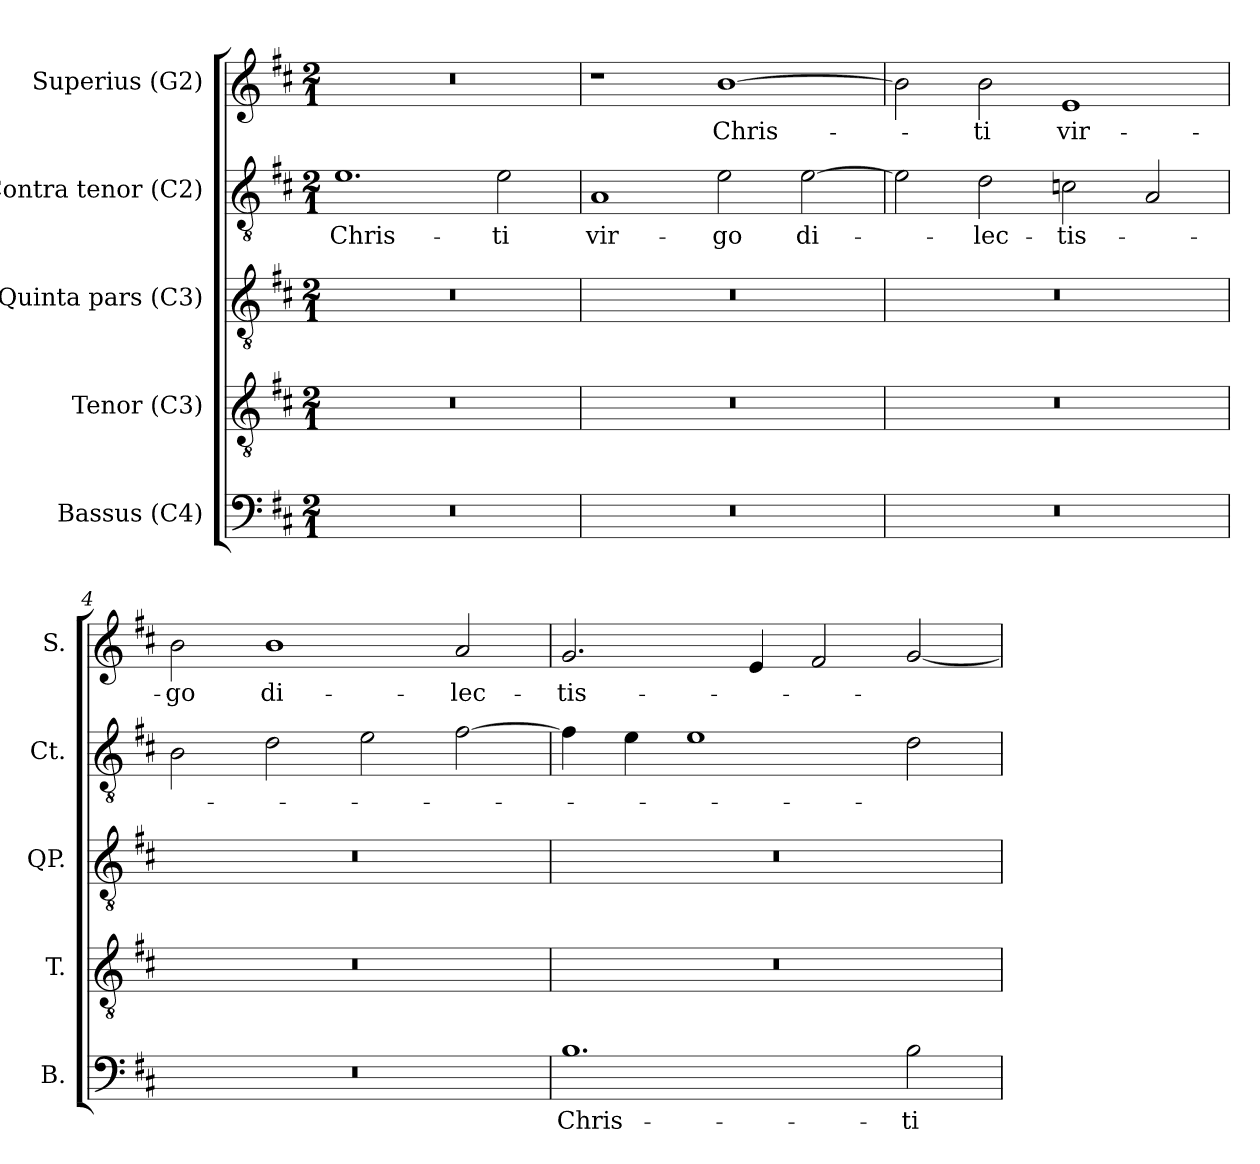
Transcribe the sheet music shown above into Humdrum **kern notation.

**kern	**text	**kern	**kern	**kern	**text	**kern	**text
*part5	*part5	*part4	*part3	*part2	*part2	*part1	*part1
*staff5	*staff5	*staff4	*staff3	*staff2	*staff2	*staff1	*staff1
*I"Bassus (C4)	*	*I"Tenor (C3)	*I"Quinta pars (C3)	*I"Contra tenor (C2)	*	*I"Superius (G2)	*
*I'B.	*	*I'T.	*I'QP.	*I'Ct.	*	*I'S.	*
!!LO:PB:g=z
*clefF4	*	*clefGv2	*clefGv2	*clefGv2	*	*clefG2	*
*	*	*ITrd7c12	*ITrd7c12	*	*	*	*
*k[f#c#]	*	*k[f#c#]	*k[f#c#]	*k[f#c#]	*	*k[f#c#]	*
*D:	*	*D:	*D:	*D:	*	*D:	*
*M2/1	*	*M2/1	*M2/1	*M2/1	*	*M2/1	*
=1	=1	=1	=1	=1	=1	=1	=1
!LO:N:vis=1	!	!LO:N:vis=1	!LO:N:vis=1	!	!	!	!
!	!	!	!	!	!LO:LY:b:color=#000000	!LO:N:vis=1	!
0r	.	0r	0r	1.ei	Chris-	0r	.
!	!	!	!	!	!LO:LY:b:color=#000000	!	!
.	.	.	.	2ei\	-ti	.	.
=2	=2	=2	=2	=2	=2	=2	=2
!LO:N:vis=1	!	!LO:N:vis=1	!LO:N:vis=1	!	!	!	!
!	!	!	!	!	!LO:LY:b:color=#000000	!	!
0r	.	0r	0r	1Ai	vir-	1r	.
!	!	!	!	!	!LO:LY:b:color=#000000	!	!
!	!	!	!	!	!	!	!LO:LY:b:color=#000000
.	.	.	.	2ei\	-go	[1bi	Chris-
!	!	!	!	!	!LO:LY:b:color=#000000	!	!
.	.	.	.	[2ei\	di-	.	.
=3	=3	=3	=3	=3	=3	=3	=3
!LO:N:vis=1	!	!LO:N:vis=1	!LO:N:vis=1	!	!	!	!
0r	.	0r	0r	2ei\]	.	2bi\]	.
!	!	!	!	!	!LO:LY:b:color=#000000	!	!
!	!	!	!	!	!	!	!LO:LY:b:color=#000000
.	.	.	.	2di\	-lec-	2bi\	-ti
!	!	!	!	!	!LO:LY:b:color=#000000	!	!
!	!	!	!	!	!	!	!LO:LY:b:color=#000000
.	.	.	.	2ci\	-tis-	1ei	vir-
.	.	.	.	2Ai/	.	.	.
=4	=4	=4	=4	=4	=4	=4	=4
!LO:N:vis=1	!	!LO:N:vis=1	!LO:N:vis=1	!	!	!	!
!	!	!	!	!	!	!	!LO:LY:b:color=#000000
0r	.	0r	0r	2Bi\	.	2bi\	-go
!	!	!	!	!	!	!	!LO:LY:b:color=#000000
.	.	.	.	2di\	.	1bi	di-
.	.	.	.	2ei\	.	.	.
!	!	!	!	!	!	!	!LO:LY:b:color=#000000
.	.	.	.	[2f#i\	.	2ai/	-lec-
!!LO:LB:g=z
=5	=5	=5	=5	=5	=5	=5	=5
!	!LO:LY:b:color=#000000	!LO:N:vis=1	!LO:N:vis=1	!	!	!	!
!	!	!	!	!	!	!	!LO:LY:b:color=#000000
1.Bi	Chris-	0r	0r	4f#i\]	.	2.gi/	-tis-
.	.	.	.	4ei\	.	.	.
.	.	.	.	1ei	.	.	.
.	.	.	.	.	.	4ei/	.
.	.	.	.	.	.	2f#i/	.
!	!LO:LY:b:color=#000000	!	!	!	!	!	!
2Bi\	-ti	.	.	2di\	.	[2gi/	.
=	=	=	=	=	=	=	=
*-	*-	*-	*-	*-	*-	*-	*-
